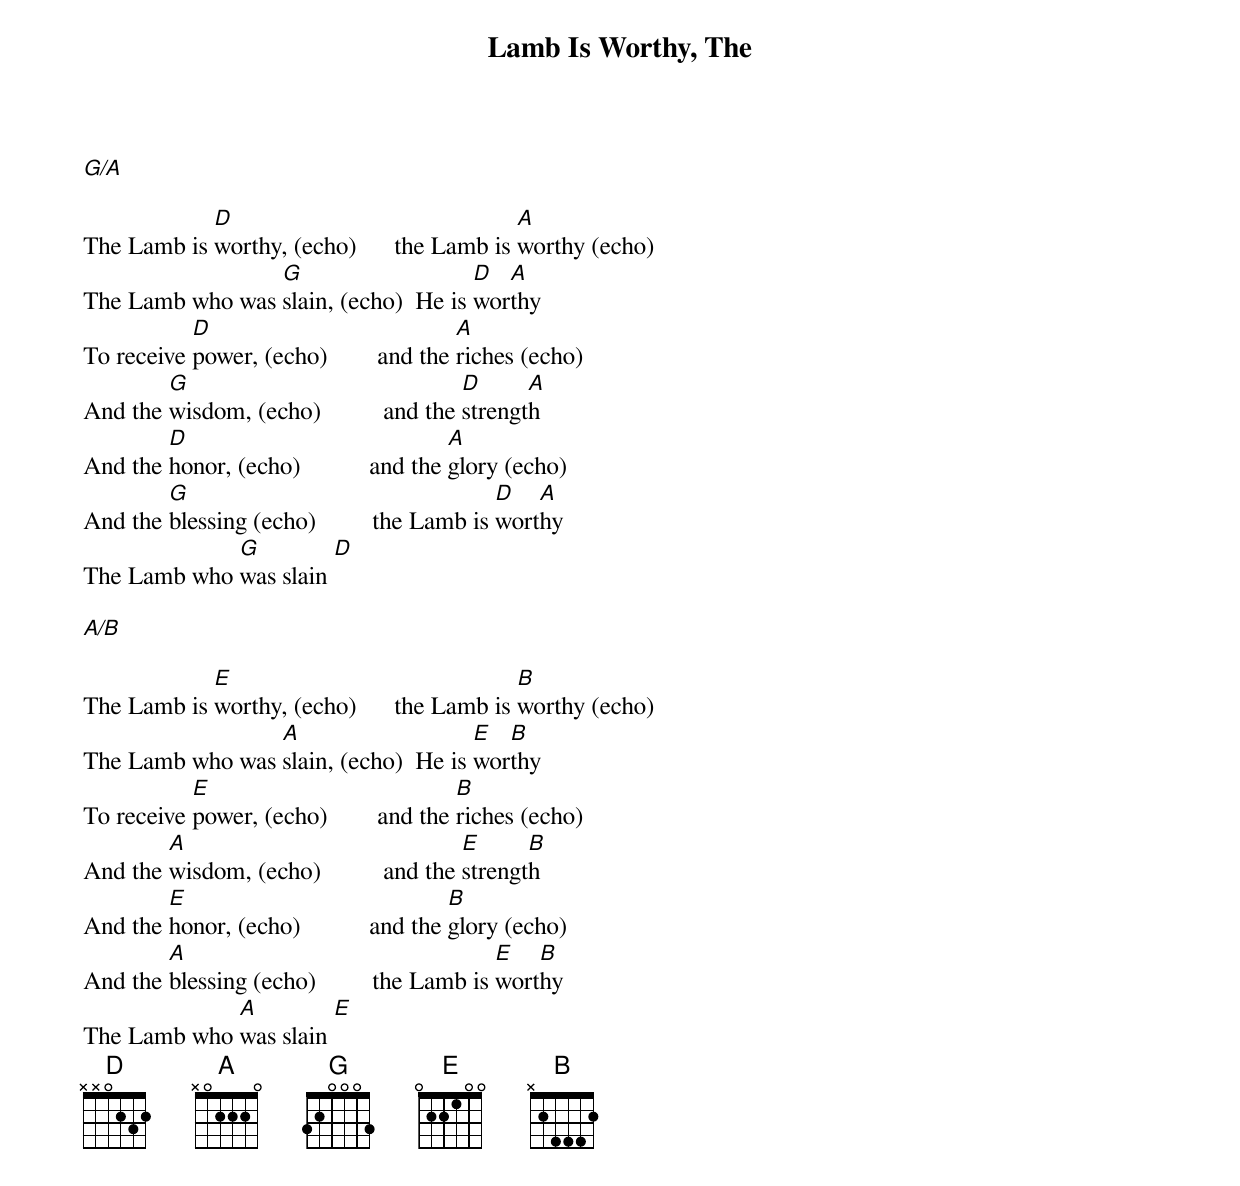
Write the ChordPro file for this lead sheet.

{title: Lamb Is Worthy, The}
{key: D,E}
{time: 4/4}
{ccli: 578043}
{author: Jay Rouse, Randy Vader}
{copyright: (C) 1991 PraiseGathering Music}

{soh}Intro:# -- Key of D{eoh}
[G/A]

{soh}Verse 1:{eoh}
The Lamb is [D]worthy, (echo)      the Lamb is [A]worthy (echo)
The Lamb who was [G]slain, (echo)  He is [D]wor[A]thy
To receive [D]power, (echo)        and the [A]riches (echo)
And the [G]wisdom, (echo)          and the [D]strengt[A]h
And the [D]honor, (echo)           and the [A]glory (echo)
And the [G]blessing (echo)         the Lamb is [D]wort[A]hy
The Lamb who [G]was slain [D]

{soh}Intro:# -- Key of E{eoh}
[A/B]

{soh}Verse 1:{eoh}
The Lamb is [E]worthy, (echo)      the Lamb is [B]worthy (echo)
The Lamb who was [A]slain, (echo)  He is [E]wor[B]thy
To receive [E]power, (echo)        and the [B]riches (echo)
And the [A]wisdom, (echo)          and the [E]strengt[B]h
And the [E]honor, (echo)           and the [B]glory (echo)
And the [A]blessing (echo)         the Lamb is [E]wort[B]hy
The Lamb who [A]was slain [E]
